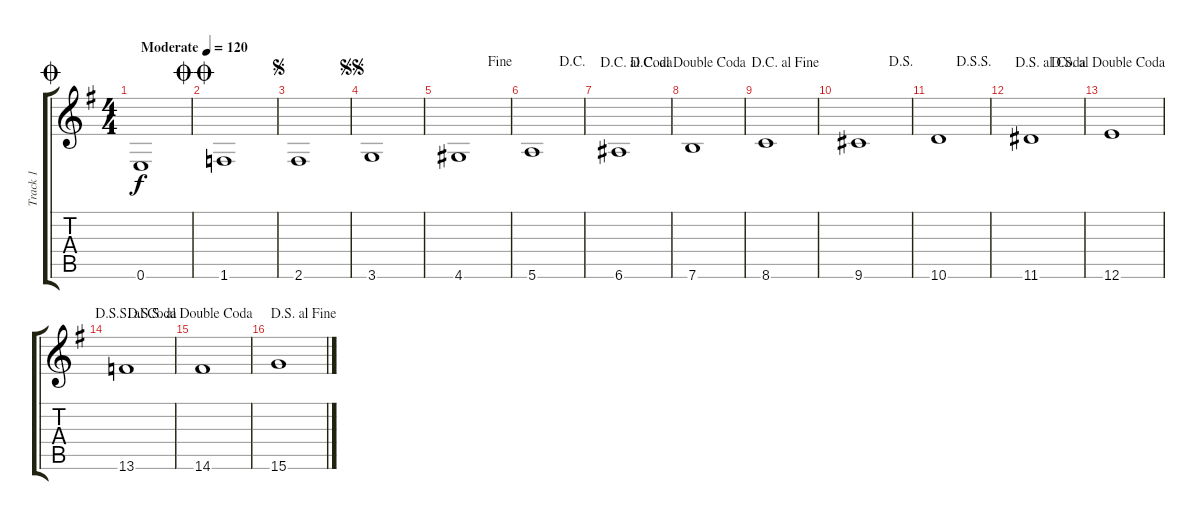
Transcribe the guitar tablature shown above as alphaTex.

\track ("Track 1" "Track 1") {instrument acousticguitarsteel}
\staff {score tabs}
\tuning (E4 B3 G3 D3 A2 E2) {hide}
\ts (4 4)
\jump coda
\tempo (120 "Moderate")
\clef g2
\ks g
0.6.1{dy f instrument acousticguitarsteel} |
\jump doublecoda
1.6.1 |
\jump segno
2.6.1 |
\jump segnosegno
3.6.1 |
\jump fine
4.6.1 |
\jump dacapo
5.6.1 |
\jump dacapoalcoda
6.6.1 |
\jump dacapoaldoublecoda
7.6.1 |
\jump dacapoalfine
8.6.1 |
\jump dalsegno
9.6.1 |
\jump dalsegnosegno
10.6.1 |
\jump dalsegnoalcoda
11.6.1 |
\jump dalsegnoaldoublecoda
12.6.1 |
\jump dalsegnosegnoalcoda
13.6.1 |
\jump dalsegnosegnoaldoublecoda
14.6.1 |
\jump dalsegnoalfine
15.6.1
